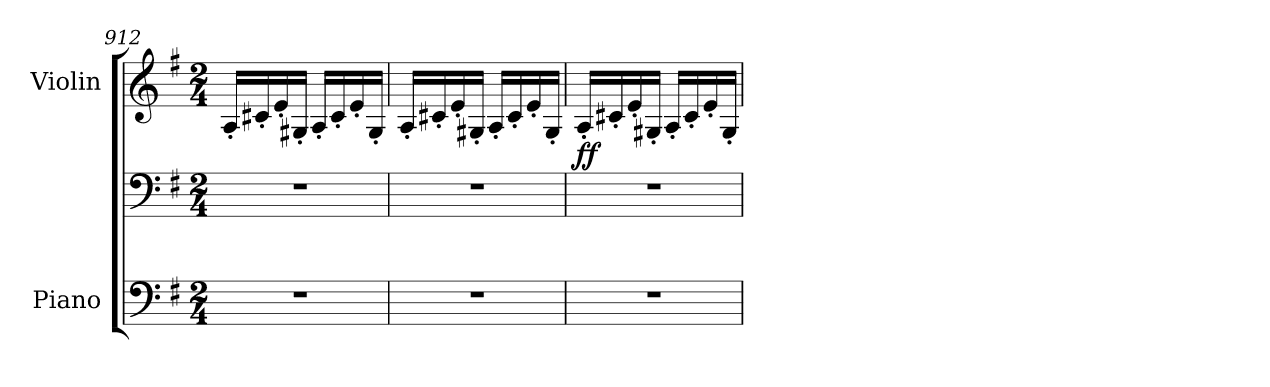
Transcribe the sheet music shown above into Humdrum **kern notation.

**kern	**kern	**dynam	**kern
*part2	*part2	*part2	*part1
*staff3	*staff2	*staff2/3	*staff1
*I"Piano	*	*	*I"Violin
*I'Pno.	*	*	*I'Vln.
*clefF4	*clefF4	*	*clefG2
*k[f#]	*k[f#]	*	*k[f#]
*M2/4	*M2/4	*	*M2/4
*MM152	*MM152	*	*MM152
=912	=912	=912	=912
2r	2r	.	16A'/LL
.	.	.	16c#X'/
.	.	.	16e'/
.	.	.	16G#X'/JJ
.	.	.	16A'/LL
.	.	.	16c#'/
.	.	.	16e'/
.	.	.	16G#'/JJ
=913	=913	=913	=913
2r	2r	.	16A'/LL
.	.	.	16c#X'/
.	.	.	16e'/
.	.	.	16G#X'/JJ
.	.	.	16A'/LL
.	.	.	16c#'/
.	.	.	16e'/
.	.	.	16G#'/JJ
!!LO:LB:g=z
=914	=914	=914	=914
!	!	!LO:DY:a	!
2r	2r	ff	16A'/LL
.	.	.	16c#X'/
.	.	.	16e'/
.	.	.	16G#X'/JJ
.	.	.	16A'/LL
.	.	.	16c#'/
.	.	.	16e'/
.	.	.	16G#'/JJ
=	=	=	=
*-	*-	*-	*-
